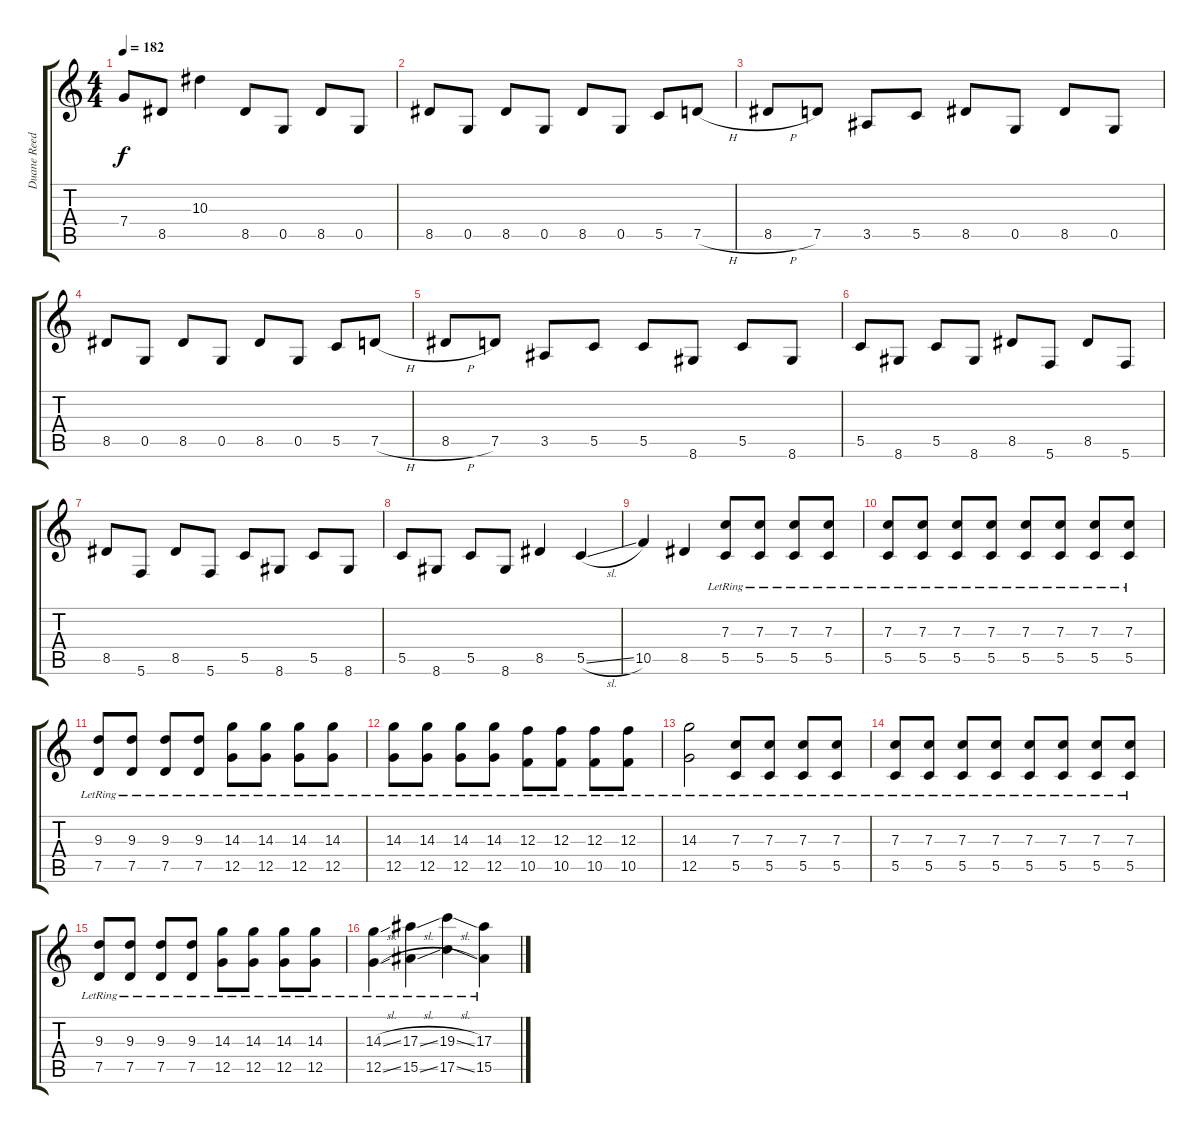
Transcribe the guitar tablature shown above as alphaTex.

\track ("Duane Reed" "Duane Reed") {instrument overdrivenguitar}
\staff {score tabs}
\tuning (D4 A3 F3 C3 G2 C2) {hide}
\ts (4 4)
\tempo 182
\clef g2
\ks c
7.4.8{dy f} 8.5.8 10.3.4 8.5.8 0.5.8 8.5.8 0.5.8 |
8.5.8 0.5.8 8.5.8 0.5.8 8.5.8 0.5.8 5.5.8 7.5{h}.8 |
8.5{h}.8 7.5.8 3.5.8 5.5.8 8.5.8 0.5.8 8.5.8 0.5.8 |
8.5.8 0.5.8 8.5.8 0.5.8 8.5.8 0.5.8 5.5.8 7.5{h}.8 |
8.5{h}.8 7.5.8 3.5.8 5.5.8 5.5.8 8.6.8 5.5.8 8.6.8 |
5.5.8 8.6.8 5.5.8 8.6.8 8.5.8 5.6.8 8.5.8 5.6.8 |
8.5.8 5.6.8 8.5.8 5.6.8 5.5.8 8.6.8 5.5.8 8.6.8 |
5.5.8 8.6.8 5.5.8 8.6.8 8.5.4 5.5{sl}.4 |
10.5.4 8.5.4 (7.3{lr} 5.5{lr}).8 (7.3{lr} 5.5{lr}).8 (7.3{lr} 5.5{lr}).8 (7.3{lr} 5.5{lr}).8 |
(7.3{lr} 5.5{lr}).8 (7.3{lr} 5.5{lr}).8 (7.3{lr} 5.5{lr}).8 (7.3{lr} 5.5{lr}).8 (7.3{lr} 5.5{lr}).8 (7.3{lr} 5.5{lr}).8 (7.3{lr} 5.5{lr}).8 (7.3{lr} 5.5{lr}).8 |
(9.3{lr} 7.5{lr}).8 (9.3{lr} 7.5{lr}).8 (9.3{lr} 7.5{lr}).8 (9.3{lr} 7.5{lr}).8 (14.3{lr} 12.5{lr}).8 (14.3{lr} 12.5{lr}).8 (14.3{lr} 12.5{lr}).8 (14.3{lr} 12.5{lr}).8 |
(14.3{lr} 12.5{lr}).8 (14.3{lr} 12.5{lr}).8 (14.3{lr} 12.5{lr}).8 (14.3{lr} 12.5{lr}).8 (12.3{lr} 10.5{lr}).8 (12.3{lr} 10.5{lr}).8 (12.3{lr} 10.5{lr}).8 (12.3{lr} 10.5{lr}).8 |
(14.3{lr} 12.5{lr}).2 (7.3{lr} 5.5{lr}).8 (7.3{lr} 5.5{lr}).8 (7.3{lr} 5.5{lr}).8 (7.3{lr} 5.5{lr}).8 |
(7.3{lr} 5.5{lr}).8 (7.3{lr} 5.5{lr}).8 (7.3{lr} 5.5{lr}).8 (7.3{lr} 5.5{lr}).8 (7.3{lr} 5.5{lr}).8 (7.3{lr} 5.5{lr}).8 (7.3{lr} 5.5{lr}).8 (7.3{lr} 5.5{lr}).8 |
(9.3{lr} 7.5{lr}).8 (9.3{lr} 7.5{lr}).8 (9.3{lr} 7.5{lr}).8 (9.3{lr} 7.5{lr}).8 (14.3{lr} 12.5{lr}).8 (14.3{lr} 12.5{lr}).8 (14.3{lr} 12.5{lr}).8 (14.3{lr} 12.5{lr}).8 |
(14.3{sl lr} 12.5{sl lr}).4 (17.3{sl lr} 15.5{sl lr}).4 (19.3{sl lr} 17.5{sl lr}).4 (17.3{sl lr} 15.5{sl lr}).4
